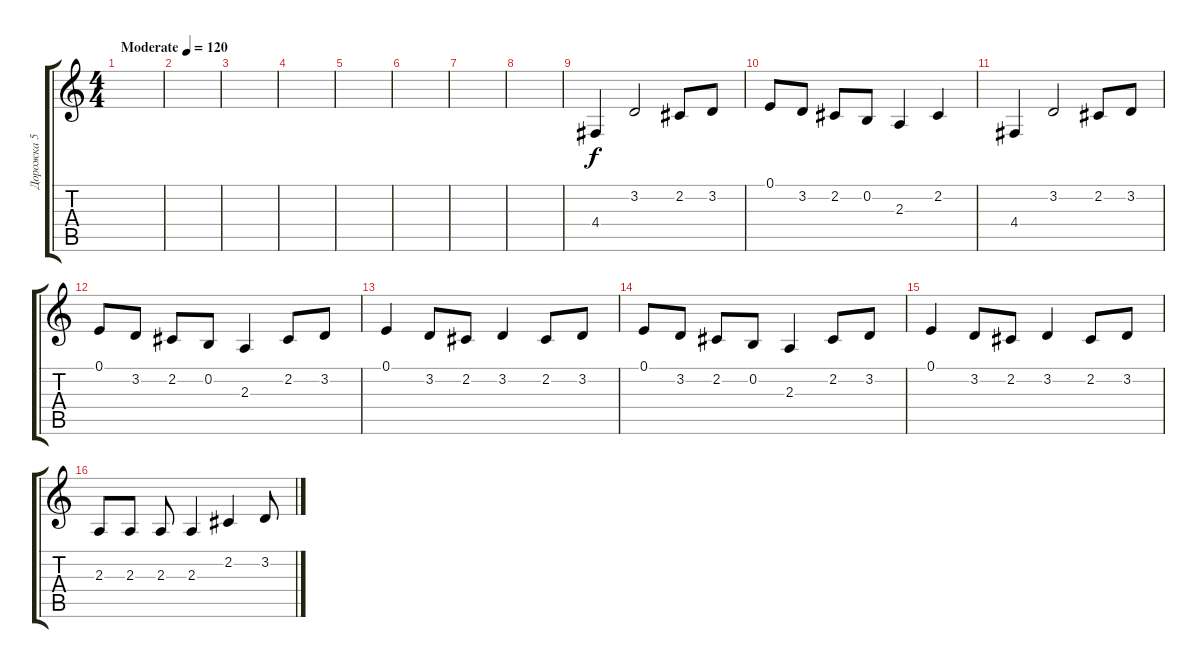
\track ("Дорожка 5" "Дорожка 5") {instrument lead2sawtooth}
\staff {score tabs}
\tuning (E4 B3 G3 D3 A2 E2) {hide}
\ts (4 4)
\tempo (120 "Moderate")
\clef g2
\ks c
|
|
|
|
|
|
|
|
4.4.4 3.2.2 2.2.8 3.2.8 |
0.1.8 3.2.8 2.2.8 0.2.8 2.3.4 2.2.4 |
4.4.4 3.2.2 2.2.8 3.2.8 |
0.1.8 3.2.8 2.2.8 0.2.8 2.3.4 2.2.8 3.2.8 |
0.1.4 3.2.8 2.2.8 3.2.4 2.2.8 3.2.8 |
0.1.8 3.2.8 2.2.8 0.2.8 2.3.4 2.2.8 3.2.8 |
0.1.4 3.2.8 2.2.8 3.2.4 2.2.8 3.2.8 |
2.3.8 2.3.8 2.3.8 2.3.4 2.2.4 3.2.8
